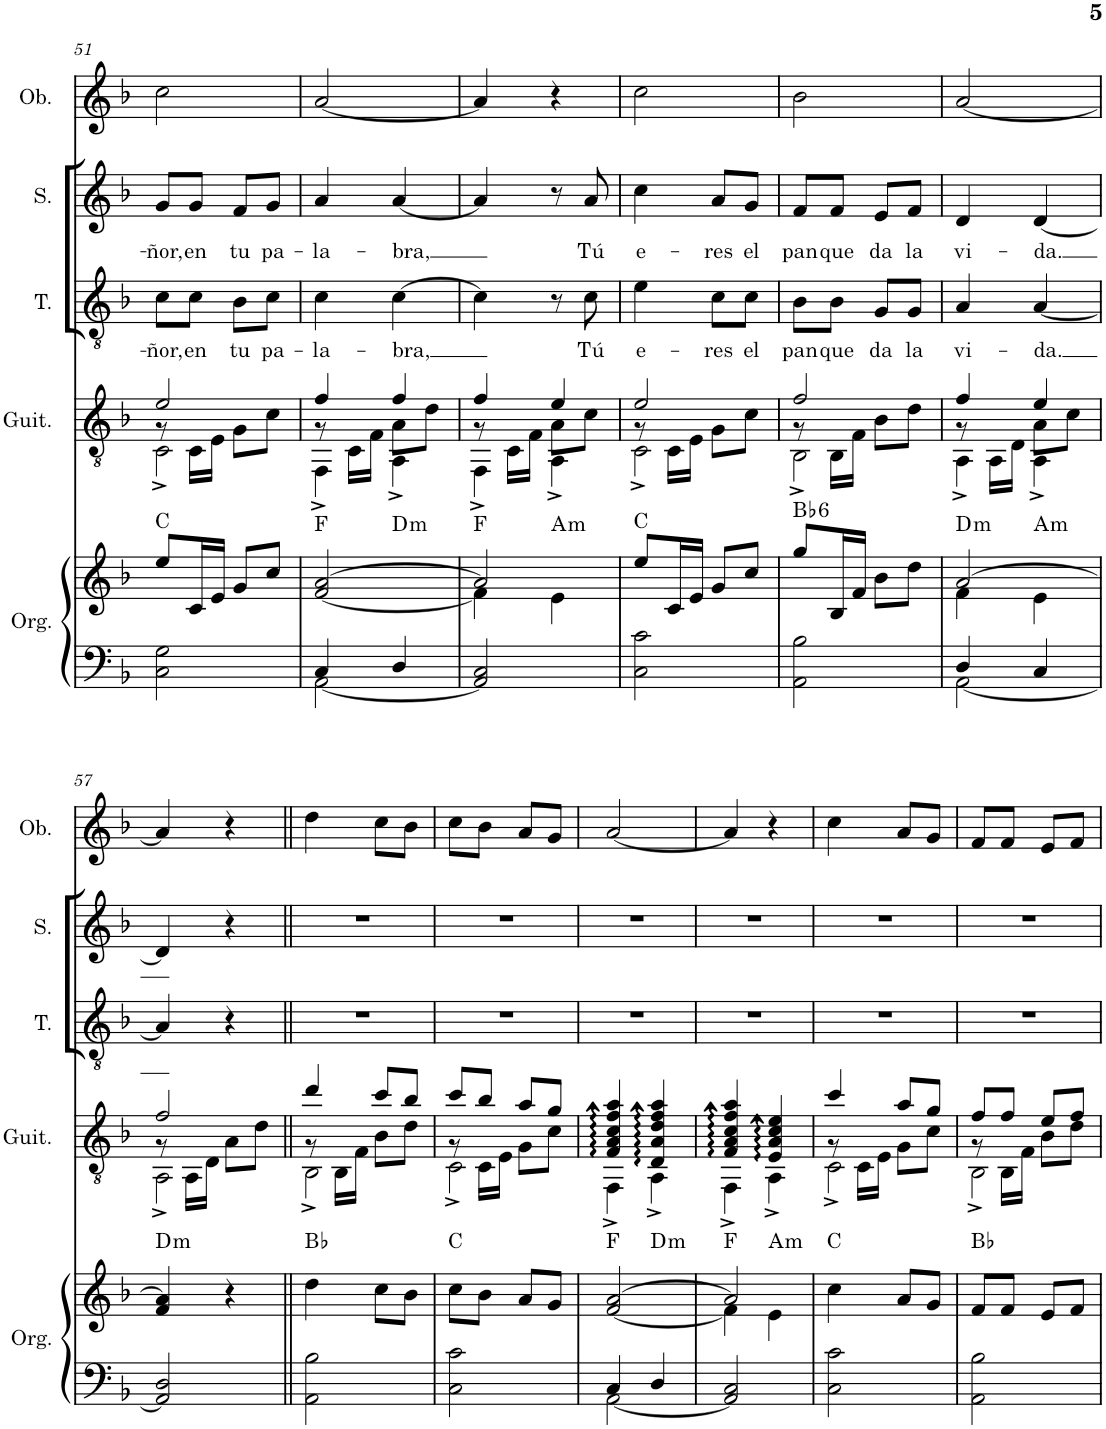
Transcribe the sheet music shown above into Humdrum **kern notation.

**kern	**kern	**harte	**kern	**kern	**text	**kern	**text	**kern
*part5	*part5	*part5	*part4	*part3	*part3	*part2	*part2	*part1
*staff6	*staff5	*	*staff4	*staff3	*staff3	*staff2	*staff2	*staff1
*I"Órgano	*	*	*I"Guitarra	*I"Tenor	*	*I"Soprano	*	*I"Oboe
*	*	*	*I'Guit.	*I'T.	*	*I'S.	*	*I'Ob.
!!LO:PB:g=z
*clefF4	*clefG2	*	*clefGv2	*clefGv2	*	*clefG2	*	*clefG2
*k[b-]	*k[b-]	*	*k[b-]	*k[b-]	*	*k[b-]	*	*k[b-]
*M2/4	*M2/4	*	*M2/4	*M2/4	*	*M2/4	*	*M2/4
=51	=51	=51	=51	=51	=51	=51	=51	=51
*	*	*	*^	*	*	*	*	*
*	*	*	*	*^	*	*	*	*	*
!	!	!	!	!	!	!	!LO:LY:b	!	!LO:LY:b	!
2C\ 2G\	8ee/L	C:maj	2e/	8r	2C^\	8c\L	-ñor,	8g/L	-ñor,	2cc\
!	!	!	!	!	!	!	!LO:LY:b	!	!LO:LY:b	!
.	16c/L	.	.	16C\LL	.	8c\J	en	8g/J	en	.
.	16e/JJ	.	.	16E\JJ	.	.	.	.	.	.
!	!	!	!	!	!	!	!LO:LY:b	!	!LO:LY:b	!
.	8g/L	.	.	8G\L	.	8B-\L	tu	8f/L	tu	.
!	!	!	!	!	!	!	!LO:LY:b	!	!LO:LY:b	!
.	8cc/J	.	.	8c\J	.	8c\J	pa-	8g/J	pa-	.
=52	=52	=52	=52	=52	=52	=52	=52	=52	=52	=52
*^	*	*	*	*	*	*	*	*	*	*
!	!	!	!	!	!	!	!	!LO:LY:b	!	!LO:LY:b	!
*	*	*^	*	*	*	*	*	*	*	*	*
4C/	[2AA\	[2f/ [2a/	4ryy	F:maj	4f/	8r	4FF^\	4c\	-la-	4a/	-la-	[2a/
.	.	.	.	.	.	16C\LL	.	.	.	.	.	.
.	.	.	.	.	.	16F\JJ	.	.	.	.	.	.
!	!	!	!	!LO:H:kt=m	!	!	!	!	!LO:LY:b	!	!LO:LY:b	!
4D/	.	.	4ryy	D:min	4f/	8A\L	4AA^\	[4c\	-bra,	[4a/	-bra,	.
.	.	.	.	.	.	8d\J	.	.	.	.	.	.
*v	*v	*	*	*	*	*	*	*	*	*	*	*
=53	=53	=53	=53	=53	=53	=53	=53	=53	=53	=53	=53
2AA/] 2C/	2a/]	4f\]	F:maj	4f/	8r	4FF^\	4c\]	.	4a/]	.	4a/]
.	.	.	.	.	16C\LL	.	.	.	.	.	.
.	.	.	.	.	16F\JJ	.	.	.	.	.	.
!	!	!	!LO:H:kt=m	!	!	!	!	!	!	!	!
.	.	4e\	A:min	4e/	8A\L	4AA^\	8r	.	8r	.	4r
!	!	!	!	!	!	!	!	!LO:LY:b	!	!LO:LY:b	!
.	.	.	.	.	8c\J	.	8c\	Tú	8a/	Tú	.
*	*v	*v	*	*	*	*	*	*	*	*	*
=54	=54	=54	=54	=54	=54	=54	=54	=54	=54	=54
!	!	!	!	!	!	!	!LO:LY:b	!	!LO:LY:b	!
2C\ 2c\	8ee/L	C:maj	2e/	8r	2C^\	4e\	e-	4cc\	e-	2cc\
.	16c/L	.	.	16C\LL	.	.	.	.	.	.
.	16e/JJ	.	.	16E\JJ	.	.	.	.	.	.
!	!	!	!	!	!	!	!LO:LY:b	!	!LO:LY:b	!
.	8g/L	.	.	8G\L	.	8c\L	-res	8a/L	-res	.
!	!	!	!	!	!	!	!LO:LY:b	!	!LO:LY:b	!
.	8cc/J	.	.	8c\J	.	8c\J	el	8g/J	el	.
=55	=55	=55	=55	=55	=55	=55	=55	=55	=55	=55
!	!	!LO:H:kt=6	!	!	!	!	!LO:LY:b	!	!LO:LY:b	!
2AA\ 2B-\	8gg/L	Bb:maj6	2f/	8r	2BB-^\	8B-\L	pan	8f/L	pan	2b-\
!	!	!	!	!	!	!	!LO:LY:b	!	!LO:LY:b	!
.	16B-/L	.	.	16BB-\LL	.	8B-\J	que	8f/J	que	.
.	16f/JJ	.	.	16F\JJ	.	.	.	.	.	.
!	!	!	!	!	!	!	!LO:LY:b	!	!LO:LY:b	!
.	8b-\L	.	.	8B-\L	.	8G/L	da	8e/L	da	.
!	!	!	!	!	!	!	!LO:LY:b	!	!LO:LY:b	!
.	8dd\J	.	.	8d\J	.	8G/J	la	8f/J	la	.
=56	=56	=56	=56	=56	=56	=56	=56	=56	=56	=56
*^	*^	*	*	*	*	*	*	*	*	*
!	!	!	!	!LO:H:kt=m	!	!	!	!	!LO:LY:b	!	!LO:LY:b	!
4D/	[2AA\	[2a/	4f\	D:min	4f/	8r	4AA^\	4A/	vi-	4d/	vi-	[2a/
.	.	.	.	.	.	16AA\LL	.	.	.	.	.	.
.	.	.	.	.	.	16D\JJ	.	.	.	.	.	.
!	!	!	!	!LO:H:kt=m	!	!	!	!	!LO:LY:b	!	!LO:LY:b	!
4C/	.	.	4e\	A:min	4e/	8A\L	4AA^\	[4A/	-da.	[4d/	-da.	.
.	.	.	.	.	.	8c\J	.	.	.	.	.	.
*v	*v	*	*	*	*	*	*	*	*	*	*	*
*	*v	*v	*	*	*	*	*	*	*	*	*
!!LO:LB:g=z
=57	=57	=57	=57	=57	=57	=57	=57	=57	=57	=57
!	!	!LO:H:kt=m	!	!	!	!	!	!	!	!
2AA/] 2D/	4f/ 4a/]	D:min	2f/	8r	2AA^\	4A/]	.	4d/]	.	4a/]
.	.	.	.	16AA\LL	.	.	.	.	.	.
.	.	.	.	16D\JJ	.	.	.	.	.	.
.	4r	.	.	8A\L	.	4r	.	4r	.	4r
.	.	.	.	8d\J	.	.	.	.	.	.
=58||	=58||	=58||	=58||	=58||	=58||	=58||	=58||	=58||	=58||	=58||
2AA\ 2B-\	4dd\	Bb:maj	4dd/	8r	2BB-^\	2r	.	2r	.	4dd\
.	.	.	.	16BB-\LL	.	.	.	.	.	.
.	.	.	.	16F\JJ	.	.	.	.	.	.
.	8cc\L	.	8cc/L	8B-\L	.	.	.	.	.	8cc\L
.	8b-\J	.	8b-/J	8d\J	.	.	.	.	.	8b-\J
=59	=59	=59	=59	=59	=59	=59	=59	=59	=59	=59
2C\ 2c\	8cc\L	C:maj	8cc/L	8r	2C^\	2r	.	2r	.	8cc\L
.	8b-\J	.	8b-/J	16C\LL	.	.	.	.	.	8b-\J
.	.	.	.	16E\JJ	.	.	.	.	.	.
.	8a/L	.	8a/L	8G\L	.	.	.	.	.	8a/L
.	8g/J	.	8g/J	8c\J	.	.	.	.	.	8g/J
*	*	*	*	*v	*v	*	*	*	*	*
=60	=60	=60	=60	=60	=60	=60	=60	=60	=60
*^	*^	*	*	*	*	*	*	*	*
4C/	[2AA\	[2f/ [2a/	4ryy	F:maj	4F/ 4A/ 4c/ 4f/ 4a/	4FF^\	2r	.	2r	.	[2a/
!	!	!	!	!LO:H:kt=m	!	!	!	!	!	!	!
4D/	.	.	4ryy	D:min	4D/ 4A/ 4d/ 4f/ 4a/	4AA^\	.	.	.	.	.
*v	*v	*	*	*	*	*	*	*	*	*	*
=61	=61	=61	=61	=61	=61	=61	=61	=61	=61	=61
2AA/] 2C/	2a/]	4f\]	F:maj	4F/ 4A/ 4c/ 4f/ 4a/	4FF^\	2r	.	2r	.	4a/]
!	!	!	!LO:H:kt=m	!	!	!	!	!	!	!
.	.	4e\	A:min	4E/ 4A/ 4c/ 4e/	4AA^\	.	.	.	.	4r
*	*v	*v	*	*	*	*	*	*	*	*
=62	=62	=62	=62	=62	=62	=62	=62	=62	=62
*	*	*	*	*^	*	*	*	*	*
2C\ 2c\	4cc\	C:maj	4cc/	8r	2C^\	2r	.	2r	.	4cc\
.	.	.	.	16C\LL	.	.	.	.	.	.
.	.	.	.	16E\JJ	.	.	.	.	.	.
.	8a/L	.	8a/L	8G\L	.	.	.	.	.	8a/L
.	8g/J	.	8g/J	8c\J	.	.	.	.	.	8g/J
=63	=63	=63	=63	=63	=63	=63	=63	=63	=63	=63
2AA\ 2B-\	8f/L	Bb:maj	8f/L	8r	2BB-^\	2r	.	2r	.	8f/L
.	8f/J	.	8f/J	16BB-\LL	.	.	.	.	.	8f/J
.	.	.	.	16F\JJ	.	.	.	.	.	.
.	8e/L	.	8e/L	8B-\L	.	.	.	.	.	8e/L
.	8f/J	.	8f/J	8d\J	.	.	.	.	.	8f/J
*	*	*	*v	*v	*v	*	*	*	*	*
=	=	=	=	=	=	=	=	=
*-	*-	*-	*-	*-	*-	*-	*-	*-
